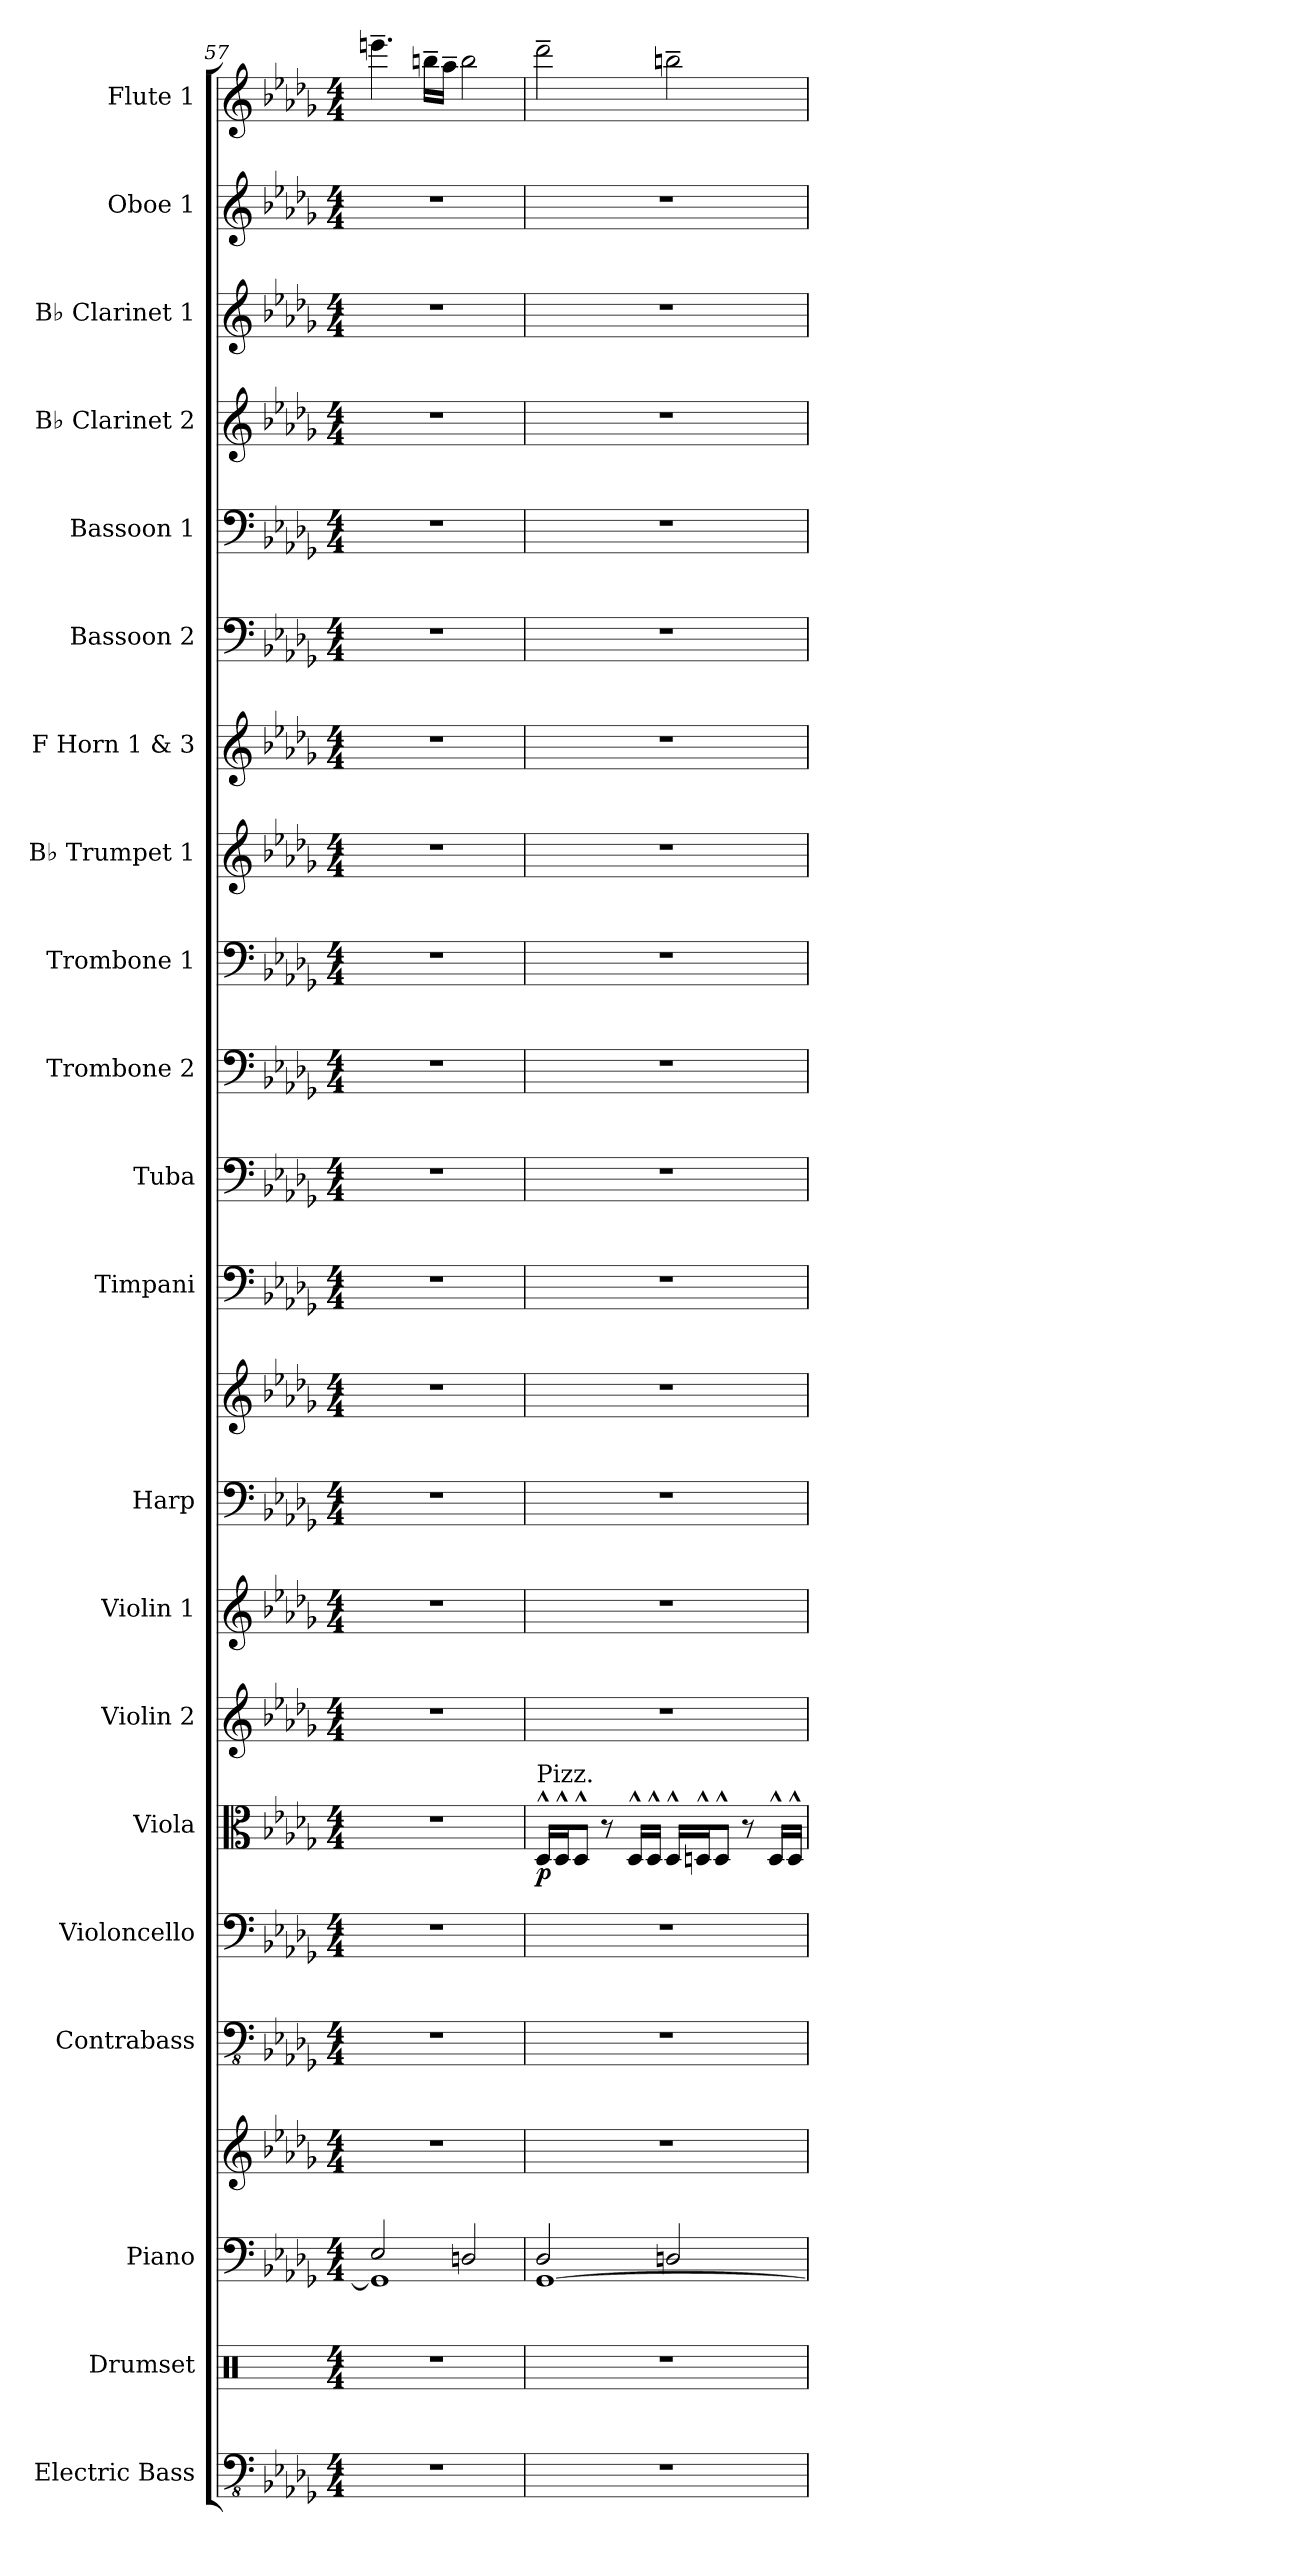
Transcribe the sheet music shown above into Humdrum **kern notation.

**kern	**kern	**kern	**kern	**kern	**kern	**kern	**dynam	**kern	**kern	**kern	**kern	**kern	**kern	**kern	**kern	**kern	**kern	**kern	**kern	**kern	**kern	**kern	**kern
*part21	*part20	*part19	*part19	*part18	*part17	*part16	*part16	*part15	*part14	*part13	*part13	*part12	*part11	*part10	*part9	*part8	*part7	*part6	*part5	*part4	*part3	*part2	*part1
*staff23	*staff22	*staff21	*staff20	*staff19	*staff18	*staff17	*staff17	*staff16	*staff15	*staff14	*staff13	*staff12	*staff11	*staff10	*staff9	*staff8	*staff7	*staff6	*staff5	*staff4	*staff3	*staff2	*staff1
*I"Electric Bass	*I"Drumset	*I"Piano	*	*I"Contrabass	*I"Violoncello	*I"Viola	*	*I"Violin 2	*I"Violin 1	*I"Harp	*	*I"Timpani	*I"Tuba	*I"Trombone 2	*I"Trombone 1	*I"B♭ Trumpet 1	*I"F Horn 1 &amp; 3	*I"Bassoon 2	*I"Bassoon 1	*I"B♭ Clarinet 2	*I"B♭ Clarinet 1	*I"Oboe 1	*I"Flute 1
*I'El. B.	*I'Drs.	*I'Pno.	*	*I'Cb.	*I'Vc.	*I'Vla.	*	*I'Vln. 2	*I'Vln. 1	*I'Hrp.	*	*I'Timp.	*I'Tba.	*I'Tbn. 2	*I'Tbn. 1	*I'B♭ Tpt. 1	*I'F Hn. 1 3	*I'Bsn. 2	*I'Bsn. 1	*I'B♭ Cl. 2	*I'B♭ Cl. 1	*I'Ob. 1	*I'Fl. 1
*clefFv4	*clefX	*clefF4	*clefG2	*clefFv4	*clefF4	*clefC3	*	*clefG2	*clefG2	*clefF4	*clefG2	*clefF4	*clefF4	*clefF4	*clefF4	*clefG2	*clefG2	*clefF4	*clefF4	*clefG2	*clefG2	*clefG2	*clefG2
*	*	*	*	*ITrd7c12	*	*	*	*	*	*	*	*	*	*	*	*ITrd1c2	*ITrd4c7	*	*	*ITrd1c2	*ITrd1c2	*	*
*k[b-e-a-d-g-]	*k[]	*k[b-e-a-d-g-]	*k[b-e-a-d-g-]	*k[b-e-a-d-g-]	*k[b-e-a-d-g-]	*k[b-e-a-d-g-]	*	*k[b-e-a-d-g-]	*k[b-e-a-d-g-]	*k[b-e-a-d-g-]	*k[b-e-a-d-g-]	*k[b-e-a-d-g-]	*k[b-e-a-d-g-]	*k[b-e-a-d-g-]	*k[b-e-a-d-g-]	*k[b-e-a-d-g-c-f-]	*k[b-e-a-d-g-c-]	*k[b-e-a-d-g-]	*k[b-e-a-d-g-]	*k[b-e-a-d-g-c-f-]	*k[b-e-a-d-g-c-f-]	*k[b-e-a-d-g-]	*k[b-e-a-d-g-]
*M4/4	*M4/4	*M4/4	*M4/4	*M4/4	*M4/4	*M4/4	*	*M4/4	*M4/4	*M4/4	*M4/4	*M4/4	*M4/4	*M4/4	*M4/4	*M4/4	*M4/4	*M4/4	*M4/4	*M4/4	*M4/4	*M4/4	*M4/4
=57	=57	=57	=57	=57	=57	=57	=57	=57	=57	=57	=57	=57	=57	=57	=57	=57	=57	=57	=57	=57	=57	=57	=57
*	*	*^	*	*	*	*	*	*	*	*	*	*	*	*	*	*	*	*	*	*	*	*	*
1r	1r	1GG-]	2E-/	1r	1r	1r	1r	.	1r	1r	1r	1r	1r	1r	1r	1r	1r	1r	1r	1r	1r	1r	1r	4.eeen~\
.	.	.	.	.	.	.	.	.	.	.	.	.	.	.	.	.	.	.	.	.	.	.	.	16bbn~\LL
.	.	.	.	.	.	.	.	.	.	.	.	.	.	.	.	.	.	.	.	.	.	.	.	16aa-~\JJ
.	.	.	2Dn/	.	.	.	.	.	.	.	.	.	.	.	.	.	.	.	.	.	.	.	.	2bb\
=58	=58	=58	=58	=58	=58	=58	=58	=58	=58	=58	=58	=58	=58	=58	=58	=58	=58	=58	=58	=58	=58	=58	=58	=58
!	!	!	!	!	!	!	!LO:TX:a:t=Pizz.	!	!	!	!	!	!	!	!	!	!	!	!	!	!	!	!	!
!	!	!	!	!	!	!	!	!LO:DY:b	!	!	!	!	!	!	!	!	!	!	!	!	!	!	!	!
1r	1r	[1GG-	2D-/	1r	1r	1r	16D-^^/LL	p	1r	1r	1r	1r	1r	1r	1r	1r	1r	1r	1r	1r	1r	1r	1r	2ddd-~\
.	.	.	.	.	.	.	16D-^^/J	.	.	.	.	.	.	.	.	.	.	.	.	.	.	.	.	.
.	.	.	.	.	.	.	8D-^^/J	.	.	.	.	.	.	.	.	.	.	.	.	.	.	.	.	.
.	.	.	.	.	.	.	8r	.	.	.	.	.	.	.	.	.	.	.	.	.	.	.	.	.
.	.	.	.	.	.	.	16D-^^/LL	.	.	.	.	.	.	.	.	.	.	.	.	.	.	.	.	.
.	.	.	.	.	.	.	16D-^^/JJ	.	.	.	.	.	.	.	.	.	.	.	.	.	.	.	.	.
.	.	.	2Dn/	.	.	.	16D-^^/LL	.	.	.	.	.	.	.	.	.	.	.	.	.	.	.	.	2bbn~\
.	.	.	.	.	.	.	16Dn^^/J	.	.	.	.	.	.	.	.	.	.	.	.	.	.	.	.	.
.	.	.	.	.	.	.	8D^^/J	.	.	.	.	.	.	.	.	.	.	.	.	.	.	.	.	.
.	.	.	.	.	.	.	8r	.	.	.	.	.	.	.	.	.	.	.	.	.	.	.	.	.
.	.	.	.	.	.	.	16D^^/LL	.	.	.	.	.	.	.	.	.	.	.	.	.	.	.	.	.
.	.	.	.	.	.	.	16D^^/JJ	.	.	.	.	.	.	.	.	.	.	.	.	.	.	.	.	.
*	*	*v	*v	*	*	*	*	*	*	*	*	*	*	*	*	*	*	*	*	*	*	*	*	*
=	=	=	=	=	=	=	=	=	=	=	=	=	=	=	=	=	=	=	=	=	=	=	=
*-	*-	*-	*-	*-	*-	*-	*-	*-	*-	*-	*-	*-	*-	*-	*-	*-	*-	*-	*-	*-	*-	*-	*-
